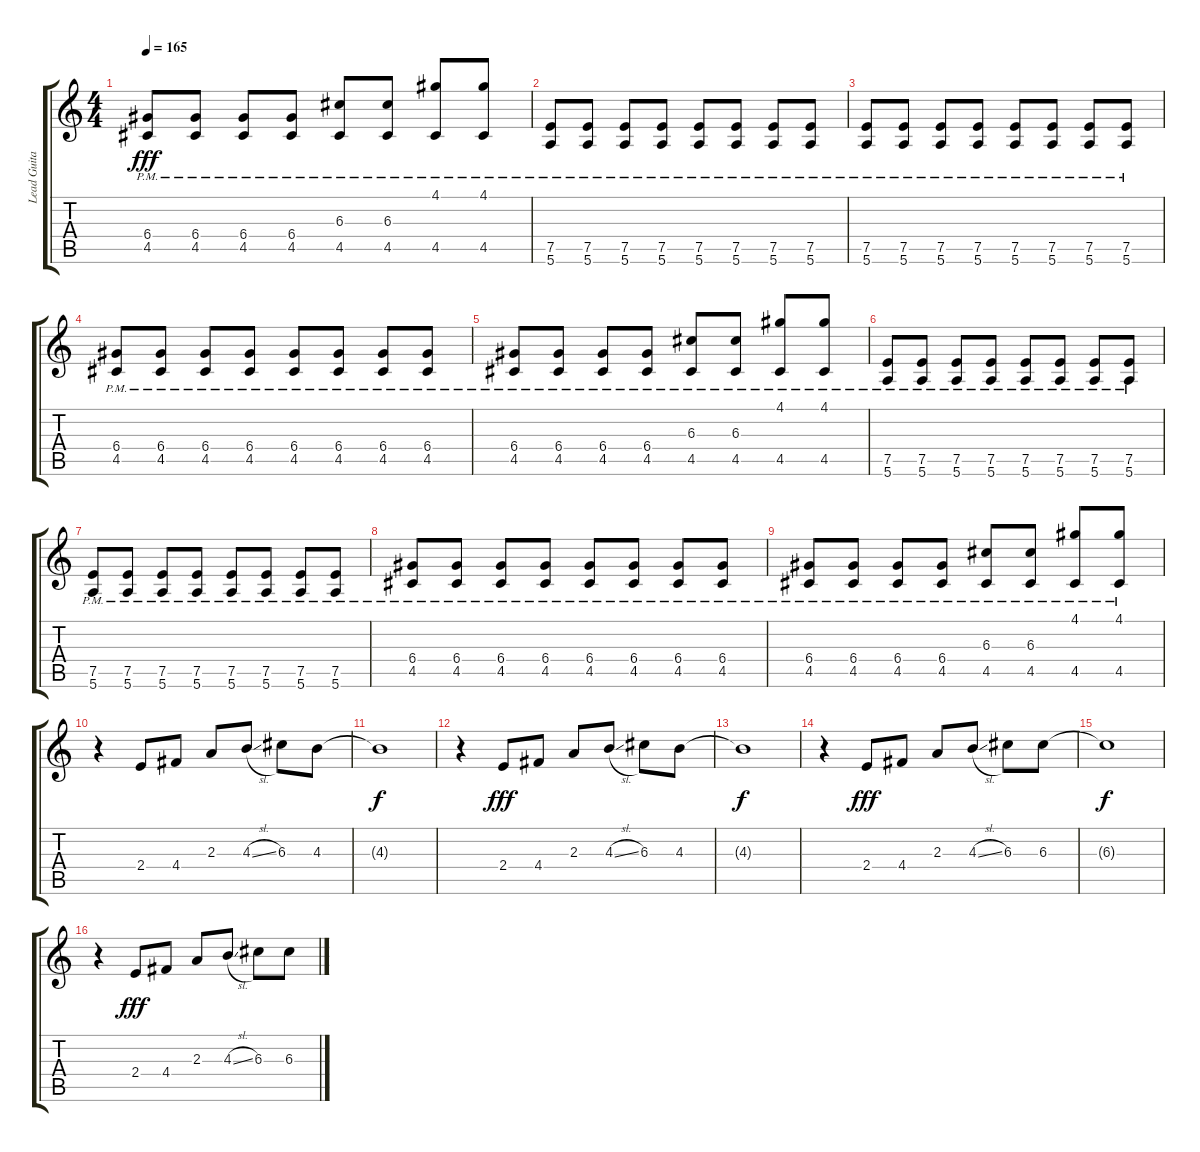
\track ("Lead Guitar" "Lead Guita") {instrument overdrivenguitar}
\staff {score tabs}
\tuning (E4 B3 G3 D3 A2 E2) {hide}
\ts (4 4)
\tempo 165
\clef g2
\ks c
(6.4{pm} 4.5{pm}).8{dy fff} (6.4{pm} 4.5{pm}).8 (6.4{pm} 4.5{pm}).8 (6.4{pm} 4.5{pm}).8 (6.3{pm} 4.5{pm}).8 (6.3{pm} 4.5{pm}).8 (4.1{pm} 4.5{pm}).8 (4.1{pm} 4.5{pm}).8 |
(7.5{pm} 5.6{pm}).8 (7.5{pm} 5.6{pm}).8 (7.5{pm} 5.6{pm}).8 (7.5{pm} 5.6{pm}).8 (7.5{pm} 5.6{pm}).8 (7.5{pm} 5.6{pm}).8 (7.5{pm} 5.6{pm}).8 (7.5{pm} 5.6{pm}).8 |
(7.5{pm} 5.6{pm}).8 (7.5{pm} 5.6{pm}).8 (7.5{pm} 5.6{pm}).8 (7.5{pm} 5.6{pm}).8 (7.5{pm} 5.6{pm}).8 (7.5{pm} 5.6{pm}).8 (7.5{pm} 5.6{pm}).8 (7.5{pm} 5.6{pm}).8 |
(6.4{pm} 4.5{pm}).8 (6.4{pm} 4.5{pm}).8 (6.4{pm} 4.5{pm}).8 (6.4{pm} 4.5{pm}).8 (6.4{pm} 4.5{pm}).8 (6.4{pm} 4.5{pm}).8 (6.4{pm} 4.5{pm}).8 (6.4{pm} 4.5{pm}).8 |
(6.4{pm} 4.5{pm}).8 (6.4{pm} 4.5{pm}).8 (6.4{pm} 4.5{pm}).8 (6.4{pm} 4.5{pm}).8 (6.3{pm} 4.5{pm}).8 (6.3{pm} 4.5{pm}).8 (4.1{pm} 4.5{pm}).8 (4.1{pm} 4.5{pm}).8 |
(7.5{pm} 5.6{pm}).8 (7.5{pm} 5.6{pm}).8 (7.5{pm} 5.6{pm}).8 (7.5{pm} 5.6{pm}).8 (7.5{pm} 5.6{pm}).8 (7.5{pm} 5.6{pm}).8 (7.5{pm} 5.6{pm}).8 (7.5{pm} 5.6{pm}).8 |
(7.5{pm} 5.6{pm}).8 (7.5{pm} 5.6{pm}).8 (7.5{pm} 5.6{pm}).8 (7.5{pm} 5.6{pm}).8 (7.5{pm} 5.6{pm}).8 (7.5{pm} 5.6{pm}).8 (7.5{pm} 5.6{pm}).8 (7.5{pm} 5.6{pm}).8 |
(6.4{pm} 4.5{pm}).8 (6.4{pm} 4.5{pm}).8 (6.4{pm} 4.5{pm}).8 (6.4{pm} 4.5{pm}).8 (6.4{pm} 4.5{pm}).8 (6.4{pm} 4.5{pm}).8 (6.4{pm} 4.5{pm}).8 (6.4{pm} 4.5{pm}).8 |
(6.4{pm} 4.5{pm}).8 (6.4{pm} 4.5{pm}).8 (6.4{pm} 4.5{pm}).8 (6.4{pm} 4.5{pm}).8 (6.3{pm} 4.5{pm}).8 (6.3{pm} 4.5{pm}).8 (4.1{pm} 4.5{pm}).8 (4.1{pm} 4.5{pm}).8 |
r.4 2.4.8 4.4.8 2.3.8 4.3{sl}.8 6.3.8 4.3.8 |
4.3{t}.1{dy f} |
r.4 2.4.8{dy fff} 4.4.8 2.3.8 4.3{sl}.8 6.3.8 4.3.8 |
4.3{t}.1{dy f} |
r.4 2.4.8{dy fff} 4.4.8 2.3.8 4.3{sl}.8 6.3.8 6.3.8 |
6.3{t}.1{dy f} |
r.4 2.4.8{dy fff} 4.4.8 2.3.8 4.3{sl}.8 6.3.8 6.3.8
